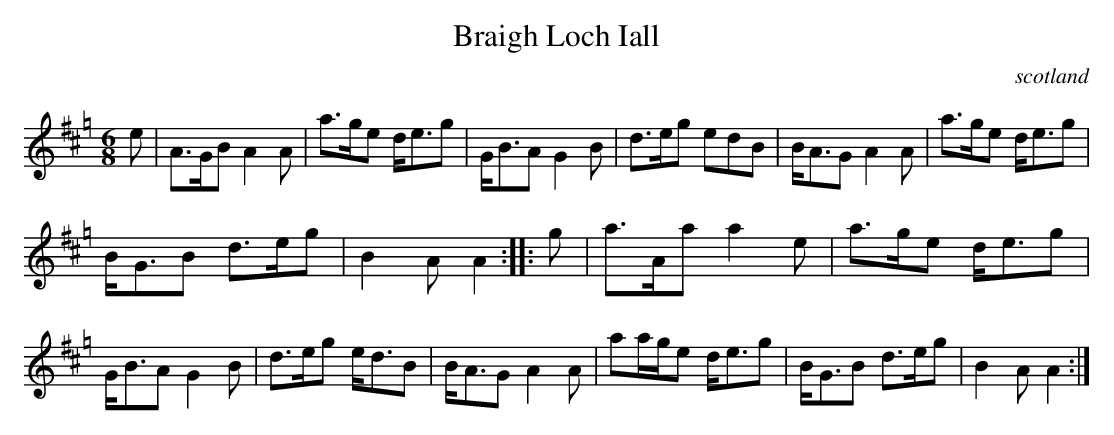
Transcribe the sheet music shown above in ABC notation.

X:1
T:Braigh Loch Iall
O:scotland
M:6/8
K:Hp
e|\
A>GB A2A|a>ge d<eg|G<BA G2B|d>eg edB|\
B<AG A2A|a>ge d<eg|
B<GB d>eg|B2A A2::\
g|\
a>Aa a2e|a>ge d<eg|
G<BA G2B|d>eg e<dB|\
B<AG A2A|aa/g/e d<eg|B<GB d>eg|B2AA2:|
